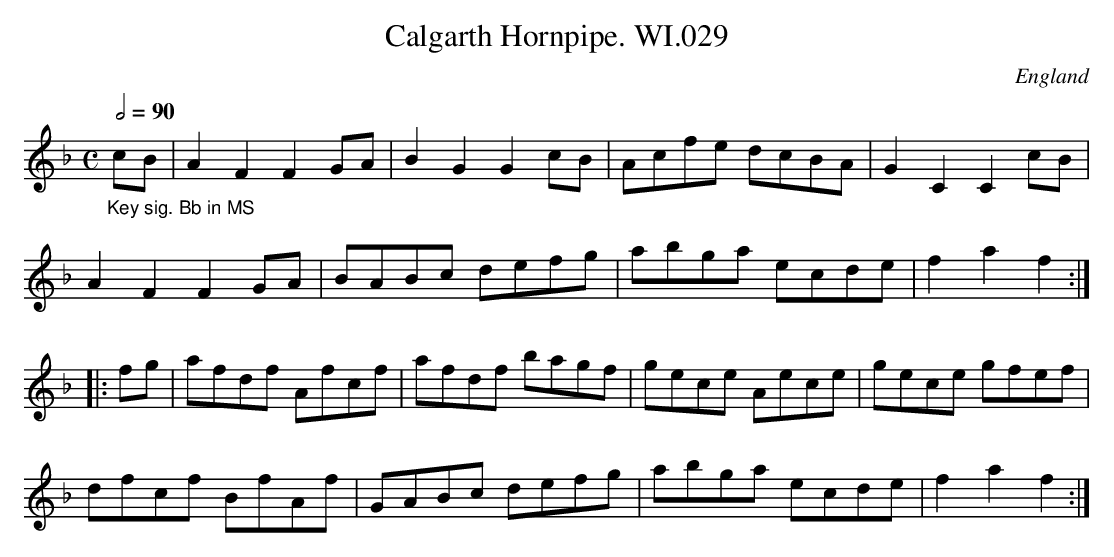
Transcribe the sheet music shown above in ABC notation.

X:1
T:Calgarth Hornpipe. WI.029
L:1/8
M:C
O:England
Q:1/2=90
K:F
"_Key sig. Bb in MS"cB|A2F2 F2GA|\
B2G2 G2cB|Acfe dcBA|G2C2 C2cB|!
A2F2 F2GA|BABc defg|abga ecde|f2a2 f2:|!
|:fg|afdf Afcf|afdf bagf|gece Aece|gece gfef|!
dfcf BfAf|GABc defg|abga ecde|f2a2 f2:|
